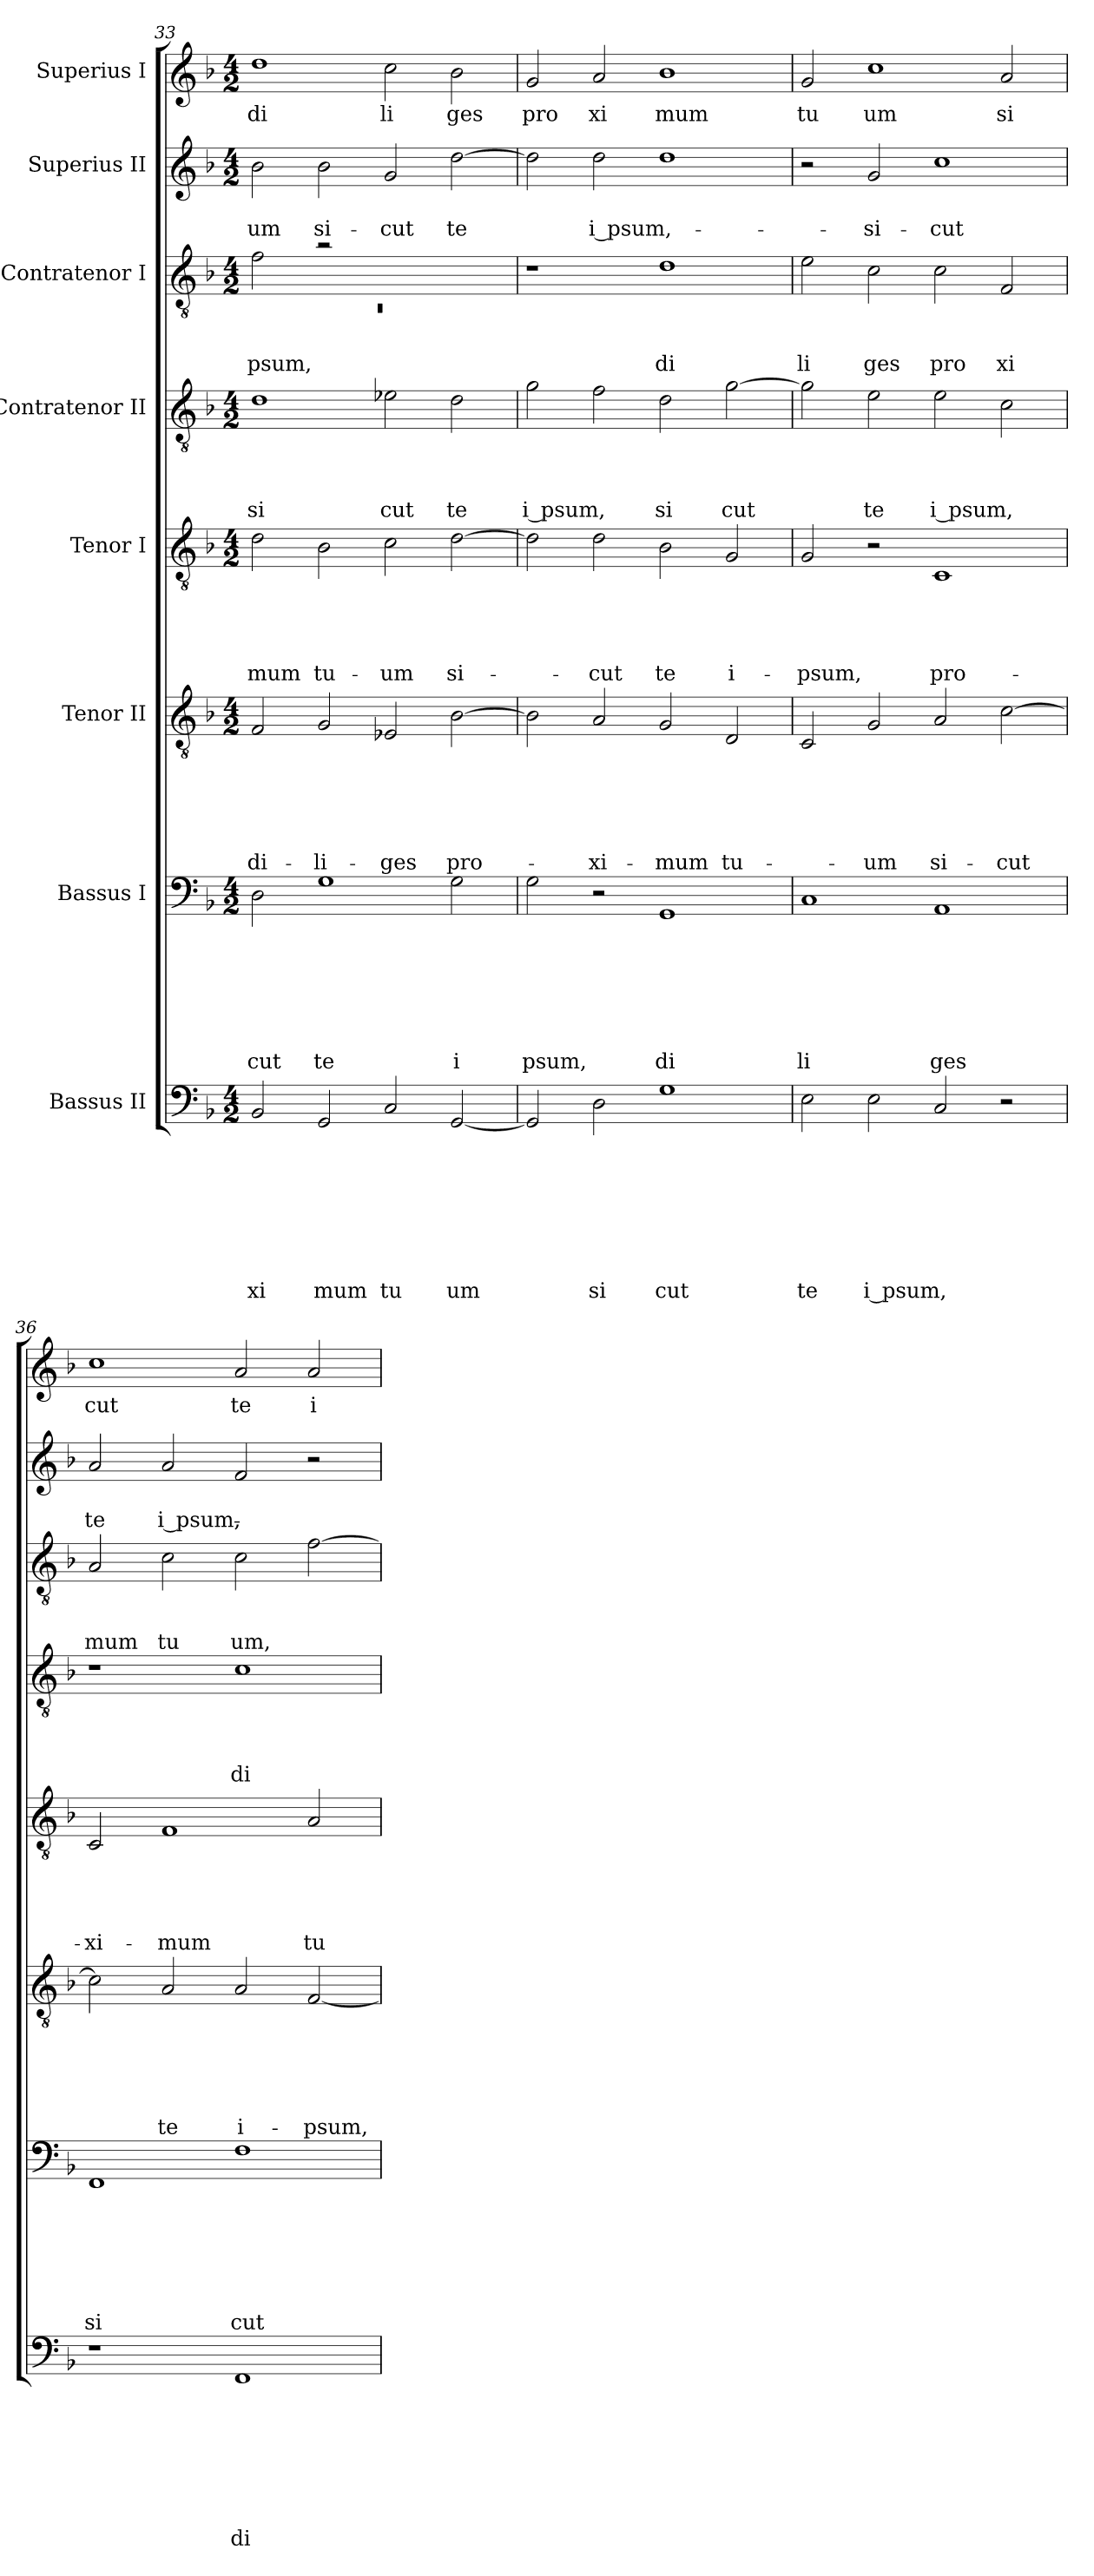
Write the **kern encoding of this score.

**kern	**text	**text	**text	**text	**text	**text	**text	**text	**kern	**text	**text	**text	**text	**text	**text	**text	**kern	**text	**text	**text	**text	**text	**text	**kern	**text	**text	**text	**text	**text	**kern	**text	**text	**text	**text	**kern	**text	**text	**text	**kern	**text	**text	**kern	**text
*part8	*part8	*part8	*part8	*part8	*part8	*part8	*part8	*part8	*part7	*part7	*part7	*part7	*part7	*part7	*part7	*part7	*part6	*part6	*part6	*part6	*part6	*part6	*part6	*part5	*part5	*part5	*part5	*part5	*part5	*part4	*part4	*part4	*part4	*part4	*part3	*part3	*part3	*part3	*part2	*part2	*part2	*part1	*part1
*staff8	*staff8	*staff8	*staff8	*staff8	*staff8	*staff8	*staff8	*staff8	*staff7	*staff7	*staff7	*staff7	*staff7	*staff7	*staff7	*staff7	*staff6	*staff6	*staff6	*staff6	*staff6	*staff6	*staff6	*staff5	*staff5	*staff5	*staff5	*staff5	*staff5	*staff4	*staff4	*staff4	*staff4	*staff4	*staff3	*staff3	*staff3	*staff3	*staff2	*staff2	*staff2	*staff1	*staff1
*I"Bassus II	*	*	*	*	*	*	*	*	*I"Bassus I	*	*	*	*	*	*	*	*I"Tenor II	*	*	*	*	*	*	*I"Tenor I	*	*	*	*	*	*I"Contratenor II	*	*	*	*	*I"Contratenor I	*	*	*	*I"Superius II	*	*	*I"Superius I	*
*clefF4	*	*	*	*	*	*	*	*	*clefF4	*	*	*	*	*	*	*	*clefGv2	*	*	*	*	*	*	*clefGv2	*	*	*	*	*	*clefGv2	*	*	*	*	*clefGv2	*	*	*	*clefG2	*	*	*clefG2	*
*k[b-]	*	*	*	*	*	*	*	*	*k[b-]	*	*	*	*	*	*	*	*k[b-]	*	*	*	*	*	*	*k[b-]	*	*	*	*	*	*k[b-]	*	*	*	*	*k[b-]	*	*	*	*k[b-]	*	*	*k[b-]	*
*F:	*	*	*	*	*	*	*	*	*F:	*	*	*	*	*	*	*	*F:	*	*	*	*	*	*	*F:	*	*	*	*	*	*F:	*	*	*	*	*F:	*	*	*	*F:	*	*	*F:	*
*M4/2	*	*	*	*	*	*	*	*	*M4/2	*	*	*	*	*	*	*	*M4/2	*	*	*	*	*	*	*M4/2	*	*	*	*	*	*M4/2	*	*	*	*	*M4/2	*	*	*	*M4/2	*	*	*M4/2	*
=33	=33	=33	=33	=33	=33	=33	=33	=33	=33	=33	=33	=33	=33	=33	=33	=33	=33	=33	=33	=33	=33	=33	=33	=33	=33	=33	=33	=33	=33	=33	=33	=33	=33	=33	=33	=33	=33	=33	=33	=33	=33	=33	=33
*	*	*	*	*	*	*	*	*	*	*	*	*	*	*	*	*	*	*	*	*	*	*	*	*	*	*	*	*	*	*	*	*	*	*	*^	*	*	*	*	*	*	*	*
!	!	!	!	!	!	!	!	!LO:LY:b	!	!	!	!	!	!	!	!LO:LY:b	!	!	!	!	!	!	!LO:LY:b	!	!	!	!	!	!LO:LY:b	!	!	!	!	!LO:LY:b	!	!LO:N:vis=1	!	!	!LO:LY:b	!	!	!LO:LY:b	!	!LO:LY:b
2BB-/	.	.	.	.	.	.	.	xi	2D\	.	.	.	.	.	.	cut	2F/	.	.	.	.	.	-di-	2d\	.	.	.	.	-mum	1d	.	.	.	si	2f\	0rC	.	.	psum,	2b-\	.	-um	1dd	di
!	!	!	!	!	!	!	!	!LO:LY:b	!	!	!	!	!	!	!	!LO:LY:b	!	!	!	!	!	!	!LO:LY:b	!	!	!	!	!	!LO:LY:b	!	!	!	!	!	!	!	!	!	!	!	!	!LO:LY:b	!	!
2GG/	.	.	.	.	.	.	.	mum	1G	.	.	.	.	.	.	te	2G/	.	.	.	.	.	-li-	2B-\	.	.	.	.	tu-	.	.	.	.	.	2ra	.	.	.	.	2b-\	.	si-	.	.
!	!	!	!	!	!	!	!	!LO:LY:b	!	!	!	!	!	!	!	!	!	!	!	!	!	!	!LO:LY:b	!	!	!	!	!	!LO:LY:b	!	!	!	!	!LO:LY:b	!	!	!	!	!	!	!	!LO:LY:b	!	!LO:LY:b
2C/	.	.	.	.	.	.	.	tu	.	.	.	.	.	.	.	.	2E-X/	.	.	.	.	.	-ges	2c\	.	.	.	.	-um	2e-X\	.	.	.	cut	1ryy	.	.	.	.	2g/	.	-cut	2cc\	li
!	!	!	!	!	!	!	!	!LO:LY:b	!	!	!	!	!	!	!	!LO:LY:b	!	!	!	!	!	!	!LO:LY:b	!	!	!	!	!	!LO:LY:b	!	!	!	!	!LO:LY:b	!	!	!	!	!	!	!	!LO:LY:b	!	!LO:LY:b
[<2GG/	.	.	.	.	.	.	.	um	2G\	.	.	.	.	.	.	i	[>2B-\	.	.	.	.	.	pro-	[>2d\	.	.	.	.	si-	2d\	.	.	.	te	.	.	.	.	.	[>2dd\	.	te	2b-\	ges
*	*	*	*	*	*	*	*	*	*	*	*	*	*	*	*	*	*	*	*	*	*	*	*	*	*	*	*	*	*	*	*	*	*	*	*v	*v	*	*	*	*	*	*	*	*
=34	=34	=34	=34	=34	=34	=34	=34	=34	=34	=34	=34	=34	=34	=34	=34	=34	=34	=34	=34	=34	=34	=34	=34	=34	=34	=34	=34	=34	=34	=34	=34	=34	=34	=34	=34	=34	=34	=34	=34	=34	=34	=34	=34
!	!	!	!	!	!	!	!	!	!	!	!	!	!	!	!	!LO:LY:b	!	!	!	!	!	!	!	!	!	!	!	!	!	!	!	!	!	!LO:LY:b	!	!	!	!	!	!	!	!	!LO:LY:b
2GG/]	.	.	.	.	.	.	.	.	2G\	.	.	.	.	.	.	psum,	2B-\]	.	.	.	.	.	.	2d\]	.	.	.	.	.	2g\	.	.	.	i psum,	1r	.	.	.	2dd\]	.	.	2g/	pro
!	!	!	!	!	!	!	!	!LO:LY:b	!	!	!	!	!	!	!	!	!	!	!	!	!	!	!LO:LY:b	!	!	!	!	!	!LO:LY:b	!	!	!	!	!	!	!	!	!	!	!	!LO:LY:b	!	!LO:LY:b
2D\	.	.	.	.	.	.	.	si	2r	.	.	.	.	.	.	.	2A/	.	.	.	.	.	-xi-	2d\	.	.	.	.	-cut	2f\	.	.	.	.	.	.	.	.	2dd\	.	i psum,-	2a/	xi
!	!	!	!	!	!	!	!	!LO:LY:b	!	!	!	!	!	!	!	!LO:LY:b	!	!	!	!	!	!	!LO:LY:b	!	!	!	!	!	!LO:LY:b	!	!	!	!	!LO:LY:b	!	!	!	!LO:LY:b	!	!	!	!	!LO:LY:b
1G	.	.	.	.	.	.	.	cut	1GG	.	.	.	.	.	.	di	2G/	.	.	.	.	.	-mum	2B-\	.	.	.	.	te	2d\	.	.	.	si	1d	.	.	di	1dd	.	.	1b-	mum
!	!	!	!	!	!	!	!	!	!	!	!	!	!	!	!	!	!	!	!	!	!	!	!LO:LY:b	!	!	!	!	!	!LO:LY:b	!	!	!	!	!LO:LY:b	!	!	!	!	!	!	!	!	!
.	.	.	.	.	.	.	.	.	.	.	.	.	.	.	.	.	2D/	.	.	.	.	.	tu-	2G/	.	.	.	.	i-	[>2g\	.	.	.	cut	.	.	.	.	.	.	.	.	.
=35	=35	=35	=35	=35	=35	=35	=35	=35	=35	=35	=35	=35	=35	=35	=35	=35	=35	=35	=35	=35	=35	=35	=35	=35	=35	=35	=35	=35	=35	=35	=35	=35	=35	=35	=35	=35	=35	=35	=35	=35	=35	=35	=35
!	!	!	!	!	!	!	!	!LO:LY:b	!	!	!	!	!	!	!	!LO:LY:b	!	!	!	!	!	!	!	!	!	!	!	!	!LO:LY:b	!	!	!	!	!	!	!	!	!LO:LY:b	!	!	!	!	!LO:LY:b
2E\	.	.	.	.	.	.	.	te	1C	.	.	.	.	.	.	li	2C/	.	.	.	.	.	.	2G/	.	.	.	.	-psum,	2g\]	.	.	.	.	2e\	.	.	li	2r	.	.	2g/	tu
!	!	!	!	!	!	!	!	!LO:LY:b	!	!	!	!	!	!	!	!	!	!	!	!	!	!	!LO:LY:b	!	!	!	!	!	!	!	!	!	!	!LO:LY:b	!	!	!	!LO:LY:b	!	!	!LO:LY:b	!	!LO:LY:b
2E\	.	.	.	.	.	.	.	i psum,	.	.	.	.	.	.	.	.	2G/	.	.	.	.	.	-um	2r	.	.	.	.	.	2e\	.	.	.	te	2c\	.	.	ges	2g/	.	-si-	1cc	um
!	!	!	!	!	!	!	!	!	!	!	!	!	!	!	!	!LO:LY:b	!	!	!	!	!	!	!LO:LY:b	!	!	!	!	!	!LO:LY:b	!	!	!	!	!LO:LY:b	!	!	!	!LO:LY:b	!	!	!LO:LY:b	!	!
2C/	.	.	.	.	.	.	.	.	1AA	.	.	.	.	.	.	ges	2A/	.	.	.	.	.	si-	1C	.	.	.	.	pro-	2e\	.	.	.	i psum,	2c\	.	.	pro	1cc	.	-cut	.	.
!	!	!	!	!	!	!	!	!	!	!	!	!	!	!	!	!	!	!	!	!	!	!	!LO:LY:b	!	!	!	!	!	!	!	!	!	!	!	!	!	!	!LO:LY:b	!	!	!	!	!LO:LY:b
2r	.	.	.	.	.	.	.	.	.	.	.	.	.	.	.	.	[>2c\	.	.	.	.	.	-cut	.	.	.	.	.	.	2c\	.	.	.	.	2F/	.	.	xi	.	.	.	2a/	si
=36	=36	=36	=36	=36	=36	=36	=36	=36	=36	=36	=36	=36	=36	=36	=36	=36	=36	=36	=36	=36	=36	=36	=36	=36	=36	=36	=36	=36	=36	=36	=36	=36	=36	=36	=36	=36	=36	=36	=36	=36	=36	=36	=36
!	!	!	!	!	!	!	!	!	!	!	!	!	!	!	!	!LO:LY:b	!	!	!	!	!	!	!	!	!	!	!	!	!LO:LY:b	!	!	!	!	!	!	!	!	!LO:LY:b	!	!	!LO:LY:b	!	!LO:LY:b
1r	.	.	.	.	.	.	.	.	1FF	.	.	.	.	.	.	si	2c\]	.	.	.	.	.	.	2C/	.	.	.	.	-xi-	1r	.	.	.	.	2A/	.	.	mum	2a/	.	te	1cc	cut
!	!	!	!	!	!	!	!	!	!	!	!	!	!	!	!	!	!	!	!	!	!	!	!LO:LY:b	!	!	!	!	!	!LO:LY:b	!	!	!	!	!	!	!	!	!LO:LY:b	!	!	!LO:LY:b	!	!
.	.	.	.	.	.	.	.	.	.	.	.	.	.	.	.	.	2A/	.	.	.	.	.	te	1F	.	.	.	.	-mum	.	.	.	.	.	2c\	.	.	tu	2a/	.	i psum,-	.	.
!	!	!	!	!	!	!	!	!LO:LY:b	!	!	!	!	!	!	!	!LO:LY:b	!	!	!	!	!	!	!LO:LY:b	!	!	!	!	!	!	!	!	!	!	!LO:LY:b	!	!	!	!LO:LY:b	!	!	!	!	!LO:LY:b
1FF	.	.	.	.	.	.	.	di	1F	.	.	.	.	.	.	cut	2A/	.	.	.	.	.	i-	.	.	.	.	.	.	1c	.	.	.	di	2c\	.	.	um,	2f/	.	.	2a/	te
!	!	!	!	!	!	!	!	!	!	!	!	!	!	!	!	!	!	!	!	!	!	!	!LO:LY:b	!	!	!	!	!	!LO:LY:b	!	!	!	!	!	!	!	!	!	!	!	!	!	!LO:LY:b
.	.	.	.	.	.	.	.	.	.	.	.	.	.	.	.	.	[<2F/	.	.	.	.	.	-psum,	2A/	.	.	.	.	tu-	.	.	.	.	.	[<2f\	.	.	.	2r	.	.	2a/	i
=	=	=	=	=	=	=	=	=	=	=	=	=	=	=	=	=	=	=	=	=	=	=	=	=	=	=	=	=	=	=	=	=	=	=	=	=	=	=	=	=	=	=	=
*-	*-	*-	*-	*-	*-	*-	*-	*-	*-	*-	*-	*-	*-	*-	*-	*-	*-	*-	*-	*-	*-	*-	*-	*-	*-	*-	*-	*-	*-	*-	*-	*-	*-	*-	*-	*-	*-	*-	*-	*-	*-	*-	*-
